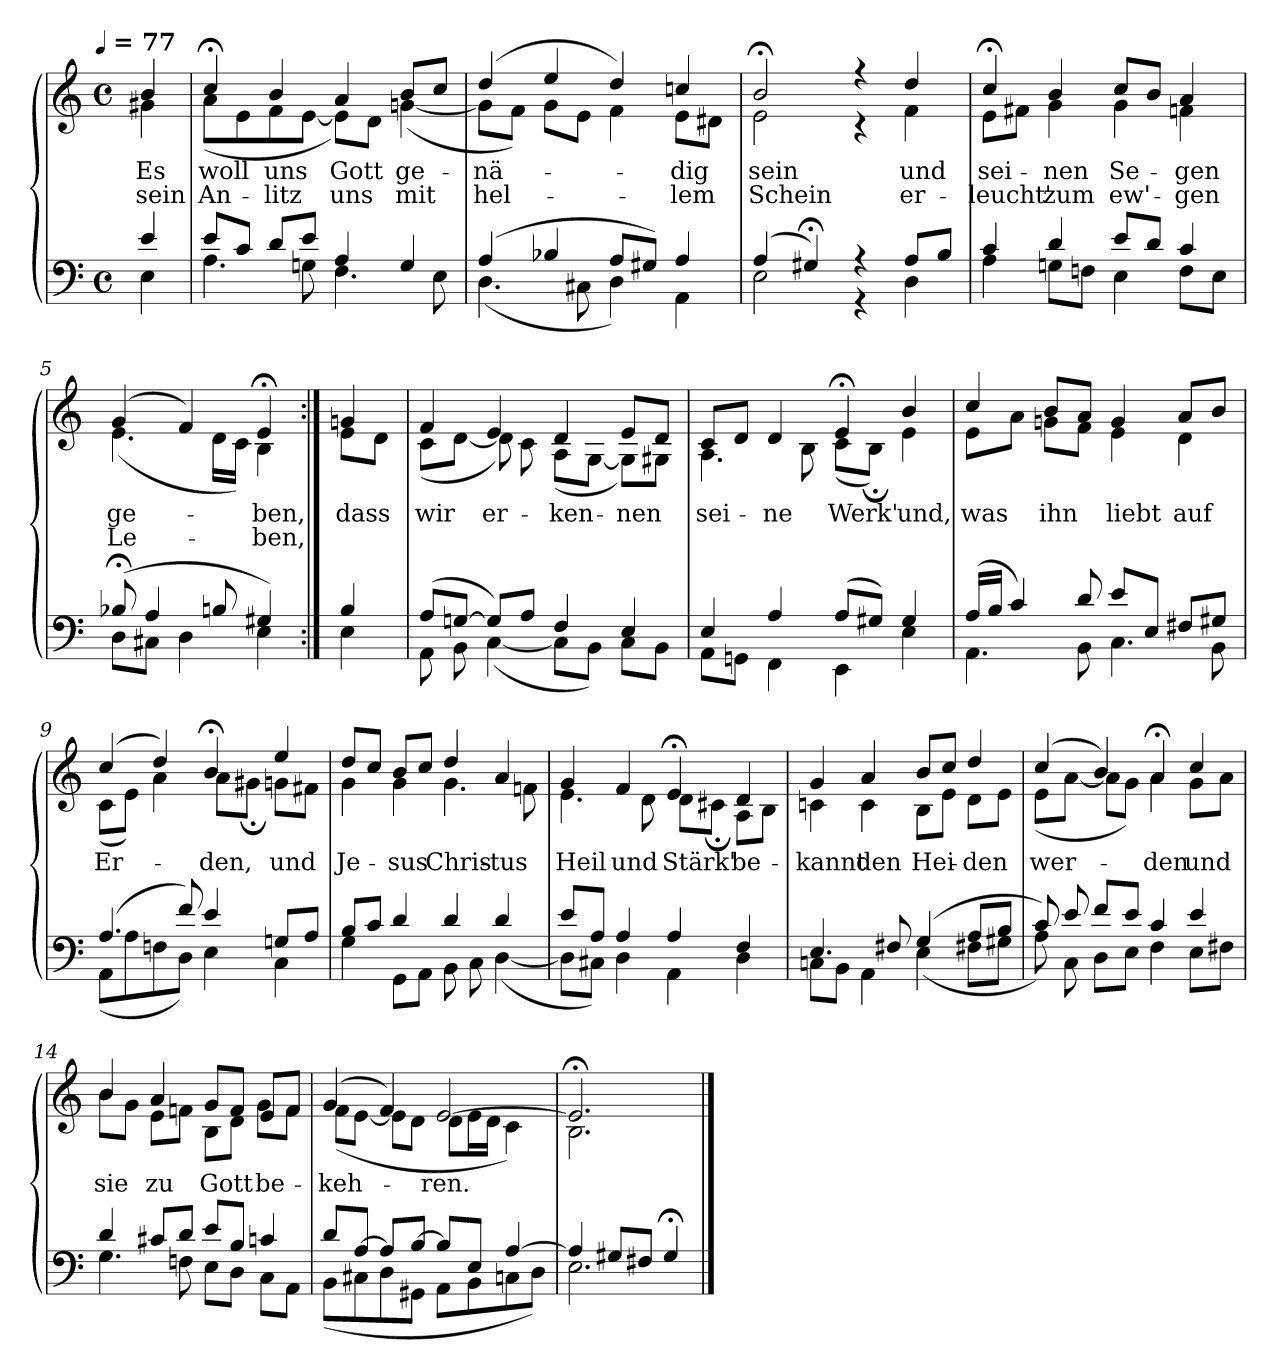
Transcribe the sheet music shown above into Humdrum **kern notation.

**kern	**kern	**text	**text	**dynam
*part1	*part1	*part1	*part1	*part1
*staff2	*staff1	*staff1	*staff1	*staff1/2
*clefF4	*clefG2	*	*	*
!!LO:TX:omd:t=[quarter] = 77
*M4/4	*M4/4	*	*	*
*met(c)	*met(c)	*	*	*
*MM77	*MM77	*	*	*
=	=	=	=	=
*^	*^	*	*	*
4e	4E	4b	4g#X	Es	sein	.
=1	=1	=1	=1	=1	=1	=1
8eL	4.A	4cc;<	(8aL	woll	An-	.
8cJ	.	.	8e	.	.	.
8dL	.	4b	8f	uns	-litz	.
8eJ	8Gn	.	[8eJ	.	.	.
4A	4.F	4a	8eL])	Gott	uns	.
.	.	.	8dJ	.	.	.
4G	.	8bL	([4gn	ge-	mit	.
.	8E	8ccJ	.	.	.	.
=2	=2	=2	=2	=2	=2	=2
(4A	(4.D	(4dd	8gL]	-nä-	hel-	.
.	.	.	8fJ)	.	.	.
4B-X	.	4ee	8gL	.	.	.
.	8C#X	.	8eJ	.	.	.
8AL	4D)	4dd)	4f	.	.	.
8G#XJ)	.	.	.	.	.	.
4A	4AA	4ccn	8eL	-dig	-lem	.
.	.	.	8d#XJ	.	.	.
=3	=3	=3	=3	=3	=3	=3
(4A	2E	2b;<	2e	sein	Schein	.
4G#X;<)	.	.	.	.	.	.
4r	4r	4r	4r	.	.	.
8AL	4D	4dd	4f	und	er-	.
8BJ	.	.	.	.	.	.
=4	=4	=4	=4	=4	=4	=4
4c	4A	4cc;<	8eL	sei-	-leucht'	.
.	.	.	8f#XJ	.	.	.
4d	8GnL	4b	4g	-nen	zum	♩ = 76
.	8FnJ	.	.	.	.	.
8eL	4E	8ccL	4g	Se-	ew'-	.
8dJ	.	8bJ	.	.	.	.
4c	8FL	4a	4fn	-gen	-gen	.
.	8EJ	.	.	.	.	.
=5	=5	=5	=5	=5	=5	=5
*	*	*MM73	*	*	*	*
(8B-X;<	8DL	(4g	(4.e	ge-	Le-	.
4A	8C#XJ	.	.	.	.	.
.	4D	4f)	.	.	.	♩ = 69
8Bn	.	.	16dLL	.	.	.
.	.	.	16cJJ)	.	.	.
4G#X)	4E	4e;<	4B	ben,	ben,	.
!!LO:LB:g=z	!!
=:|!	=:|!	=:|!	=:|!	=:|!	=:|!	=:|!
*	*	*MM75	*	*	*	*
4B	4E	4gn	8eL	dass	.	.
.	.	.	8dJ	.	.	.
=6	=6	=6	=6	=6	=6	=6
(8AL	8AA	4f	(8cL	wir	.	.
[8GnJ	8BB	.	[8dJ	.	.	.
8GL])	([4C	4e	8d])	er-	.	.
8AJ	.	.	8c	.	.	.
4F	8CL]	4d	(8AL	-ken-	.	♩ = 74
.	8BBJ)	.	[8GJ	.	.	.
4E	8CL	8eL	8GL])	-nen	.	.
.	8BBJ	8dJ	8G#XJ	.	.	.
=7	=7	=7	=7	=7	=7	=7
4E	8AAL	8cL	4.A	sei-	.	.
.	8GGnJ	8dJ	.	.	.	.
4A	4FF	4d	.	-ne	.	♩ = 70
.	.	.	8B	.	.	.
(8AL	4EE	4e;<	(8cL	Werk'	.	.
8G#XJ)	.	.	8B;J)	.	.	.
4G#	4E	4b	4e	und,	.	♩ = 75
=8	=8	=8	=8	=8	=8	=8
(16ALL	4.AA	4cc	8eL	was	.	.
16BJJ	.	.	.	.	.	.
4c)	.	.	8aJ	.	.	.
.	.	8bL	8gnL	ihn	.	.
8d	8BB	8aJ	8fJ	.	.	.
8eL	4.C	4g	4e	liebt	.	.
8EJ	.	.	.	.	.	.
8F#XL	.	8aL	4d	auf	.	.
8G#XJ	8BB	8bJ	.	.	.	.
!!LO:LB:g=z	!!
=9	=9	=9	=9	=9	=9	=9
*	*	*MM73	*	*	*	*
(4.A	(8AAL	(4cc	(8cL	Er-	.	.
.	8A	.	8eJ)	.	.	.
.	8Fn	4dd)	4a	.	.	♩ = 70
8f)	8DJ)	.	.	.	.	.
4e	4E	4b;<	8aL	-den,	.	.
.	.	.	8g#X;J	.	.	.
8GnL	4C	4ee	8gnL	und	.	♩ = 72
8AJ	.	.	8f#XJ	.	.	.
=10	=10	=10	=10	=10	=10	=10
8BL	4G	8ddL	4g	Je-	.	.
8cJ	.	8ccJ	.	.	.	.
4d	8GGL	8bL	4g	-sus	.	♩ = 74
.	8AAJ	8ccJ	.	.	.	.
4d	8BB	4dd	4.g	Chris-	.	.
.	8C	.	.	.	.	.
4d	([4D	4a	.	-tus	.	.
.	.	.	8fn	.	.	.
=11	=11	=11	=11	=11	=11	=11
*	*	*MM70	*	*	*	*
8eL	8DL]	4g	4.e	Heil	.	.
8AJ	8C#XJ)	.	.	.	.	.
4A	4D	4f	.	und	.	.
.	.	.	8d	.	.	.
4A	4AA	4e;<	8dL	Stärk'	.	.
.	.	.	8c#X;J	.	.	.
4F	4D	4d	8AL	be-	.	♩ = 72
.	.	.	8BJ	.	.	.
=12	=12	=12	=12	=12	=12	=12
4.E	8CnL	4g	4cn	-kannt	.	.
.	8BBJ	.	.	.	.	.
.	4AA	4a	4c	den	.	.
8F#X	.	.	.	.	.	.
(4G	(4E	8bL	8BL	Hei-	.	.
.	.	8ccJ	8eJ	.	.	.
8AL	8F#XL	4dd	8dL	-den	.	.
8BJ	8G#XJ	.	8eJ	.	.	.
!!LO:LB:g=z	!!
=13	=13	=13	=13	=13	=13	=13
*	*	*MM71	*	*	*	*
8c)	8A)	(4cc	(8eL	wer-	.	.
8e	8C	.	[8aJ	.	.	.
8fL	8DL	4b)	8aL]	.	.	♩ = 70
8eJ	8EJ	.	8gJ)	.	.	.
4c	4F	4a;<	4a	-den	.	.
4e	8EL	4cc	8gL	und	.	♩ = 71.3
.	8F#XJ	.	8aJ	.	.	.
=14	=14	=14	=14	=14	=14	=14
4d	4.G	4b	8bL	sie	.	.
.	.	.	8gJ	.	.	.
8c#XL	.	4a	8eL	zu	.	♩ = 70
8dJ	8Fn	.	8fnJ	.	.	.
8eL	8EL	8gL	8BL	Gott	.	.
8BJ	8DJ	8fJ	8dJ	.	.	.
4cn	8CL	8eL	8gL	be-	.	.
.	8AAJ	8fJ	8fJ	.	.	.
=15	=15	=15	=15	=15	=15	=15
*	*	*MM67	*	*	*	*
8dL	(8BBL	(4g	(8fL	-keh-	.	.
[8AJ	8C#X	.	[8eJ	.	.	.
8AL]	8D	4f)	8eL]	.	.	♩ = 67.4
[8BJ	8GG#XJ	.	8dJ	.	.	.
8BL]	8AAL	[2e	8dL	-ren.	.	♩ = 65
8EJ	8BB	.	16eL	.	.	.
.	.	.	16dJJ	.	.	.
[4A	8Cn	.	4c)	.	.	.
.	8DJ)	.	.	.	.	.
=16	=16	=16	=16	=16	=16	=16
*	*	*MM61	*	*	*	*
4A]	2.E	2.e;<]	2.B	.	.	.
8G#XL	.	.	.	.	.	.
8F#XJ	.	.	.	.	.	.
4G#;<	.	.	.	.	.	.
*v	*v	*	*	*	*	*
*	*v	*v	*	*	*
==	==	==	==	==
*-	*-	*-	*-	*-
